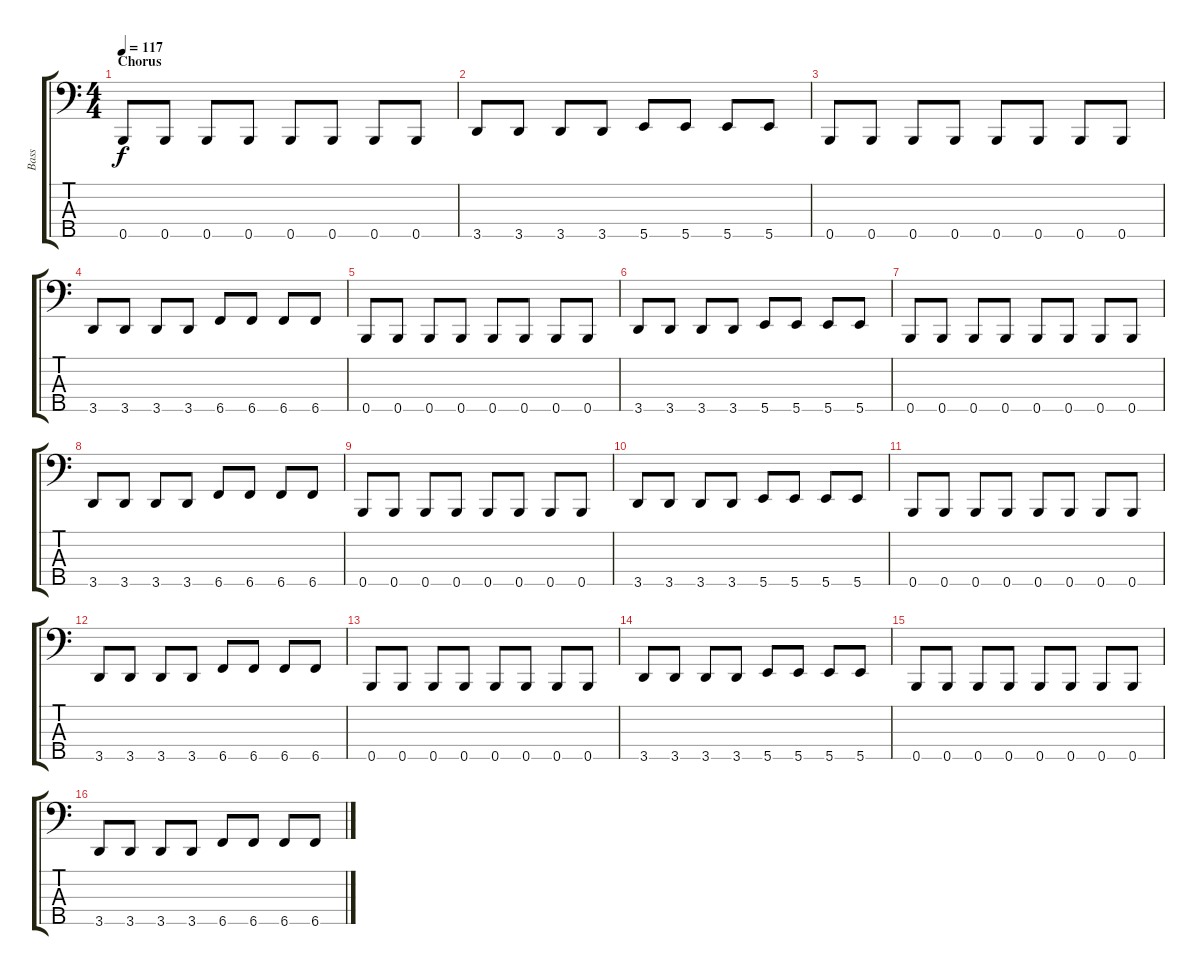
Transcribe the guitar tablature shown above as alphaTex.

\track ("Bass" "Bass") {instrument electricbasspick}
\staff {score tabs}
\tuning (G2 D2 A1 E1 B0) {hide}
\ts (4 4)
\section ("" "Chorus")
\tempo 117
\clef f4
\ks c
0.5.8{dy f} 0.5.8 0.5.8 0.5.8 0.5.8 0.5.8 0.5.8 0.5.8 |
3.5.8 3.5.8 3.5.8 3.5.8 5.5.8 5.5.8 5.5.8 5.5.8 |
0.5.8 0.5.8 0.5.8 0.5.8 0.5.8 0.5.8 0.5.8 0.5.8 |
3.5.8 3.5.8 3.5.8 3.5.8 6.5.8 6.5.8 6.5.8 6.5.8 |
0.5.8 0.5.8 0.5.8 0.5.8 0.5.8 0.5.8 0.5.8 0.5.8 |
3.5.8 3.5.8 3.5.8 3.5.8 5.5.8 5.5.8 5.5.8 5.5.8 |
0.5.8 0.5.8 0.5.8 0.5.8 0.5.8 0.5.8 0.5.8 0.5.8 |
3.5.8 3.5.8 3.5.8 3.5.8 6.5.8 6.5.8 6.5.8 6.5.8 |
0.5.8 0.5.8 0.5.8 0.5.8 0.5.8 0.5.8 0.5.8 0.5.8 |
3.5.8 3.5.8 3.5.8 3.5.8 5.5.8 5.5.8 5.5.8 5.5.8 |
0.5.8 0.5.8 0.5.8 0.5.8 0.5.8 0.5.8 0.5.8 0.5.8 |
3.5.8 3.5.8 3.5.8 3.5.8 6.5.8 6.5.8 6.5.8 6.5.8 |
0.5.8 0.5.8 0.5.8 0.5.8 0.5.8 0.5.8 0.5.8 0.5.8 |
3.5.8 3.5.8 3.5.8 3.5.8 5.5.8 5.5.8 5.5.8 5.5.8 |
0.5.8 0.5.8 0.5.8 0.5.8 0.5.8 0.5.8 0.5.8 0.5.8 |
3.5.8 3.5.8 3.5.8 3.5.8 6.5.8 6.5.8 6.5.8 6.5.8
